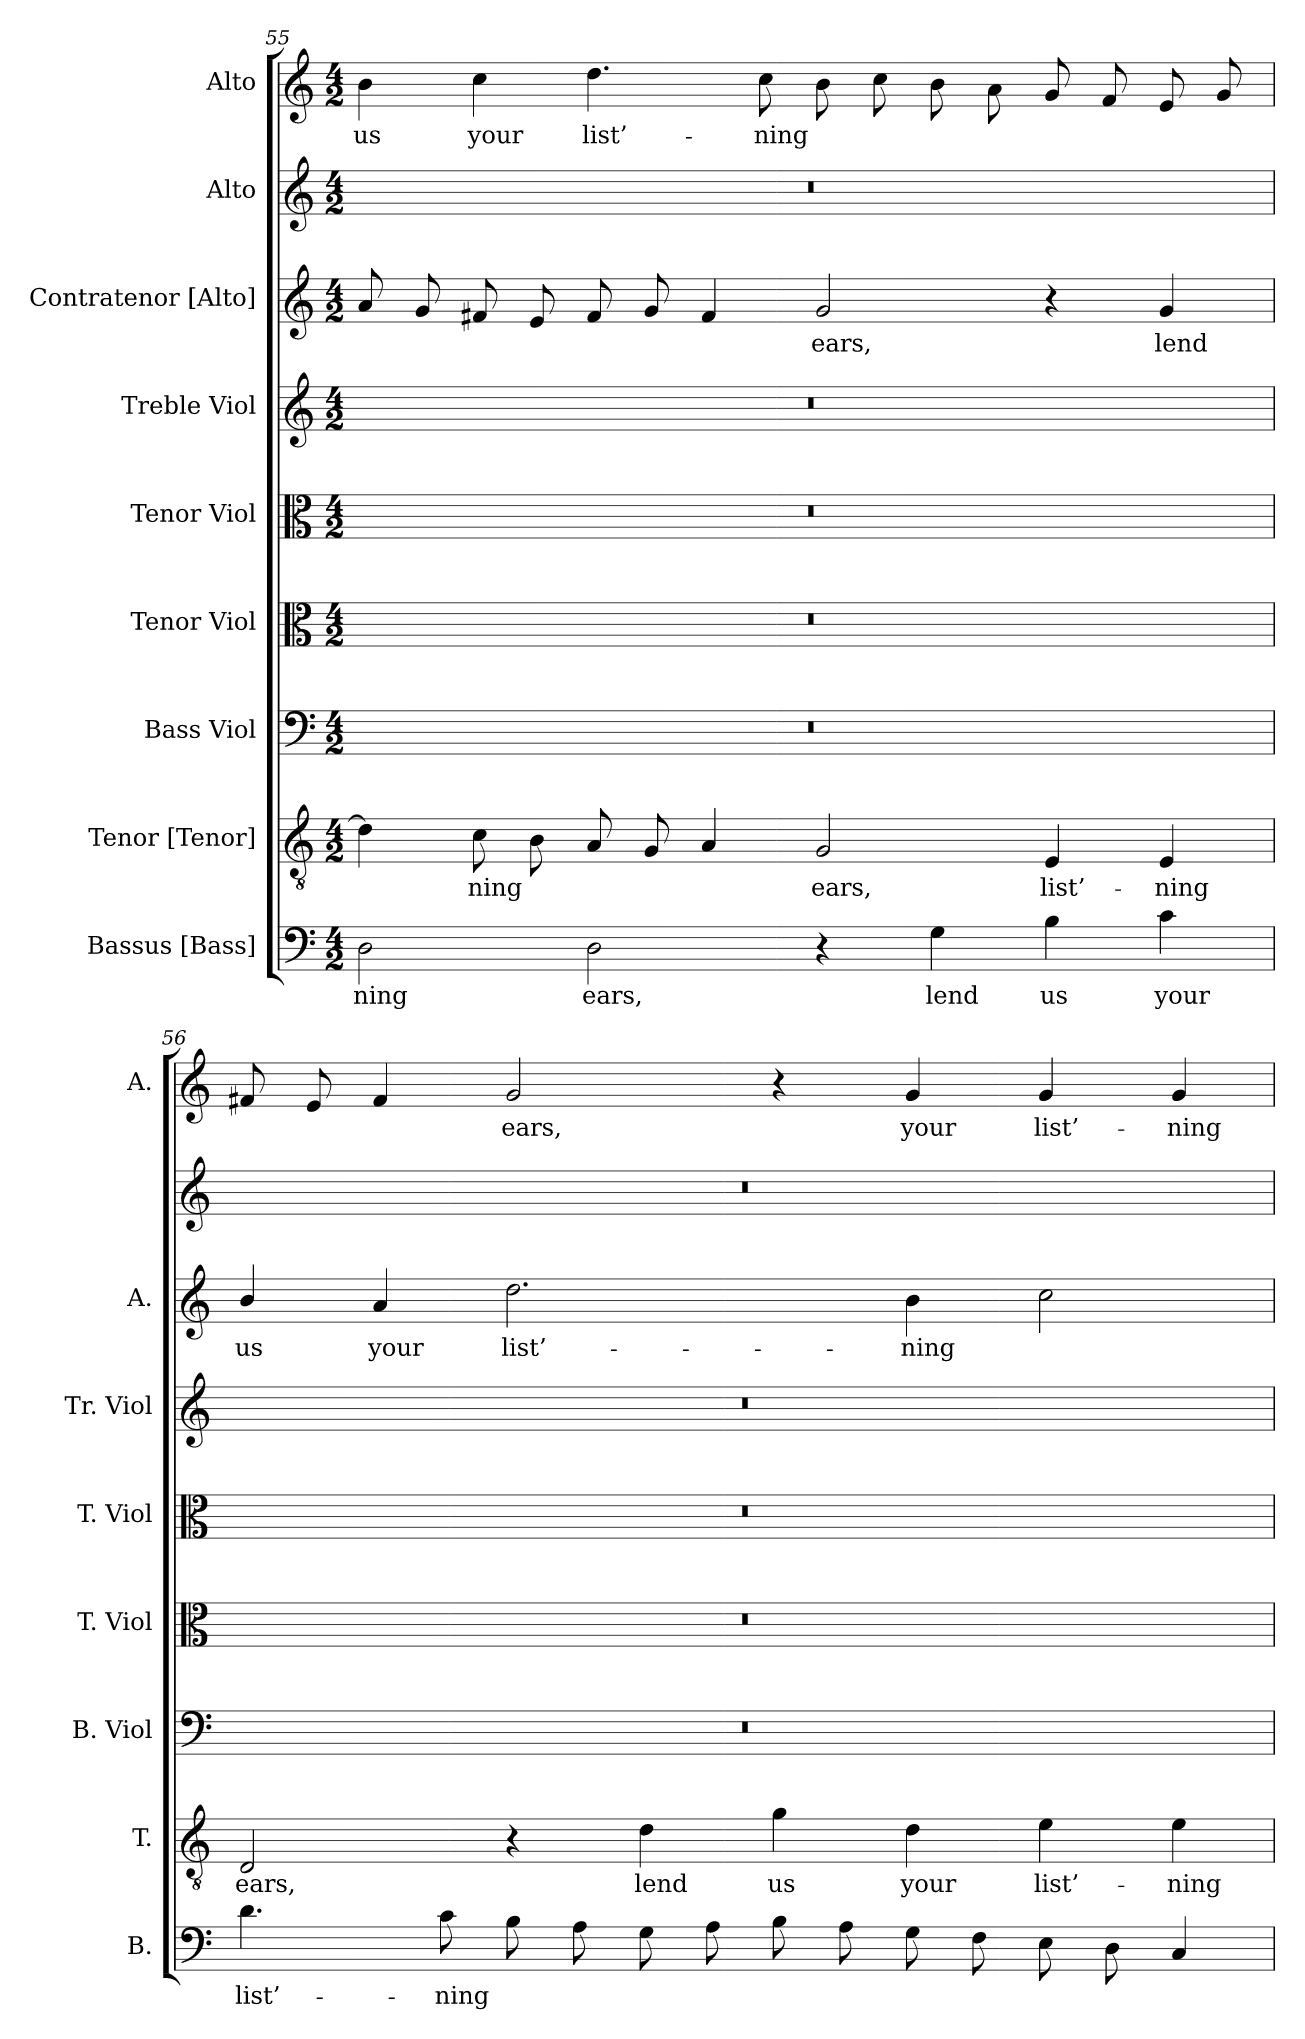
**kern	**text	**kern	**text	**kern	**kern	**kern	**kern	**kern	**text	**kern	**kern	**text
*part9	*part9	*part8	*part8	*part7	*part6	*part5	*part4	*part3	*part3	*part2	*part1	*part1
*staff9	*staff9	*staff8	*staff8	*staff7	*staff6	*staff5	*staff4	*staff3	*staff3	*staff2	*staff1	*staff1
*I"Bassus [Bass]	*	*I"Tenor [Tenor]	*	*I"Bass Viol	*I"Tenor Viol	*I"Tenor Viol	*I"Treble Viol	*I"Contratenor [Alto]	*	*I"Alto	*I"Alto	*
*I'B.	*	*I'T.	*	*I'B. Viol	*I'T. Viol	*I'T. Viol	*I'Tr. Viol	*I'A.	*	*	*I'A.	*
*clefF4	*	*clefGv2	*	*clefF4	*clefC3	*clefC3	*clefG2	*clefG2	*	*clefG2	*clefG2	*
*	*	*ITrd7c12	*	*	*	*	*	*	*	*	*	*
*k[]	*	*k[]	*	*k[]	*k[]	*k[]	*k[]	*k[]	*	*k[]	*k[]	*
*C:	*	*C:	*	*C:	*C:	*C:	*C:	*C:	*	*C:	*C:	*
*M4/2	*	*M4/2	*	*M4/2	*M4/2	*M4/2	*M4/2	*M4/2	*	*M4/2	*M4/2	*
=55	=55	=55	=55	=55	=55	=55	=55	=55	=55	=55	=55	=55
!	!LO:LY:b:color=#000000	!	!	!LO:N:vis=1	!LO:N:vis=1	!LO:N:vis=1	!LO:N:vis=1	!	!	!LO:N:vis=1	!	!
!	!	!	!	!	!	!	!	!	!	!	!	!LO:LY:b:color=#000000
2Di\	-ning	4Di\]	.	0r	0r	0r	0r	8ai/	.	0r	4bi\	us
.	.	.	.	.	.	.	.	8gi/	.	.	.	.
!	!	!	!LO:LY:b:color=#000000	!	!	!	!	!	!	!	!	!
!	!	!	!	!	!	!	!	!	!	!	!	!LO:LY:b:color=#000000
.	.	8Ci\	-ning	.	.	.	.	8f#Xi/	.	.	4cci\	your
.	.	8BBi\	.	.	.	.	.	8ei/	.	.	.	.
!	!LO:LY:b:color=#000000	!	!	!	!	!	!	!	!	!	!	!
!	!	!	!	!	!	!	!	!	!	!	!	!LO:LY:b:color=#000000
2Di\	ears,	8AAi/	.	.	.	.	.	8f#i/	.	.	4.ddi\	list’-
.	.	8GGi/	.	.	.	.	.	8gi/	.	.	.	.
.	.	4AAi/	.	.	.	.	.	4f#i/	.	.	.	.
!	!	!	!	!	!	!	!	!	!	!	!	!LO:LY:b:color=#000000
.	.	.	.	.	.	.	.	.	.	.	8cci\	-ning
!	!	!	!LO:LY:b:color=#000000	!	!	!	!	!	!	!	!	!
!	!	!	!	!	!	!	!	!	!LO:LY:b:color=#000000	!	!	!
4r	.	2GGi/	ears,	.	.	.	.	2gi/	ears,	.	8bi\	.
.	.	.	.	.	.	.	.	.	.	.	8cci\	.
!	!LO:LY:b:color=#000000	!	!	!	!	!	!	!	!	!	!	!
4Gi\	lend	.	.	.	.	.	.	.	.	.	8bi\	.
.	.	.	.	.	.	.	.	.	.	.	8ai\	.
!	!LO:LY:b:color=#000000	!	!	!	!	!	!	!	!	!	!	!
!	!	!	!LO:LY:b:color=#000000	!	!	!	!	!	!	!	!	!
4Bi\	us	4EEi/	list’-	.	.	.	.	4r	.	.	8gi/	.
.	.	.	.	.	.	.	.	.	.	.	8fi/	.
!	!LO:LY:b:color=#000000	!	!	!	!	!	!	!	!	!	!	!
!	!	!	!LO:LY:b:color=#000000	!	!	!	!	!	!	!	!	!
!	!	!	!	!	!	!	!	!	!LO:LY:b:color=#000000	!	!	!
4ci\	your	4EEi/	-ning	.	.	.	.	4gi/	lend	.	8ei/	.
.	.	.	.	.	.	.	.	.	.	.	8gi/	.
!!LO:PB:g=z
=56	=56	=56	=56	=56	=56	=56	=56	=56	=56	=56	=56	=56
!	!LO:LY:b:color=#000000	!	!	!	!	!	!	!	!	!	!	!
!	!	!	!LO:LY:b:color=#000000	!LO:N:vis=1	!LO:N:vis=1	!LO:N:vis=1	!LO:N:vis=1	!	!	!	!	!
!	!	!	!	!	!	!	!	!	!LO:LY:b:color=#000000	!LO:N:vis=1	!	!
4.di\	list’-	2DDi/	ears,	0r	0r	0r	0r	4bi/	us	0r	8f#Xi/	.
.	.	.	.	.	.	.	.	.	.	.	8ei/	.
!	!	!	!	!	!	!	!	!	!LO:LY:b:color=#000000	!	!	!
.	.	.	.	.	.	.	.	4ai/	your	.	4f#i/	.
!	!LO:LY:b:color=#000000	!	!	!	!	!	!	!	!	!	!	!
8ci\	-ning	.	.	.	.	.	.	.	.	.	.	.
!	!	!	!	!	!	!	!	!	!LO:LY:b:color=#000000	!	!	!
!	!	!	!	!	!	!	!	!	!	!	!	!LO:LY:b:color=#000000
8Bi\	.	4r	.	.	.	.	.	2.ddi\	list’-	.	2gi/	ears,
8Ai\	.	.	.	.	.	.	.	.	.	.	.	.
!	!	!	!LO:LY:b:color=#000000	!	!	!	!	!	!	!	!	!
8Gi\	.	4Di\	lend	.	.	.	.	.	.	.	.	.
8Ai\	.	.	.	.	.	.	.	.	.	.	.	.
!	!	!	!LO:LY:b:color=#000000	!	!	!	!	!	!	!	!	!
8Bi\	.	4Gi\	us	.	.	.	.	.	.	.	4r	.
8Ai\	.	.	.	.	.	.	.	.	.	.	.	.
!	!	!	!LO:LY:b:color=#000000	!	!	!	!	!	!	!	!	!
!	!	!	!	!	!	!	!	!	!LO:LY:b:color=#000000	!	!	!
!	!	!	!	!	!	!	!	!	!	!	!	!LO:LY:b:color=#000000
8Gi\	.	4Di\	your	.	.	.	.	4bi\	-ning	.	4gi/	your
8Fi\	.	.	.	.	.	.	.	.	.	.	.	.
!	!	!	!LO:LY:b:color=#000000	!	!	!	!	!	!	!	!	!
!	!	!	!	!	!	!	!	!	!	!	!	!LO:LY:b:color=#000000
8Ei\	.	4Ei\	list’-	.	.	.	.	2cci\	.	.	4gi/	list’-
8Di\	.	.	.	.	.	.	.	.	.	.	.	.
!	!	!	!LO:LY:b:color=#000000	!	!	!	!	!	!	!	!	!
!	!	!	!	!	!	!	!	!	!	!	!	!LO:LY:b:color=#000000
4Ci/	.	4Ei\	-ning	.	.	.	.	.	.	.	4gi/	-ning
=	=	=	=	=	=	=	=	=	=	=	=	=
*-	*-	*-	*-	*-	*-	*-	*-	*-	*-	*-	*-	*-
